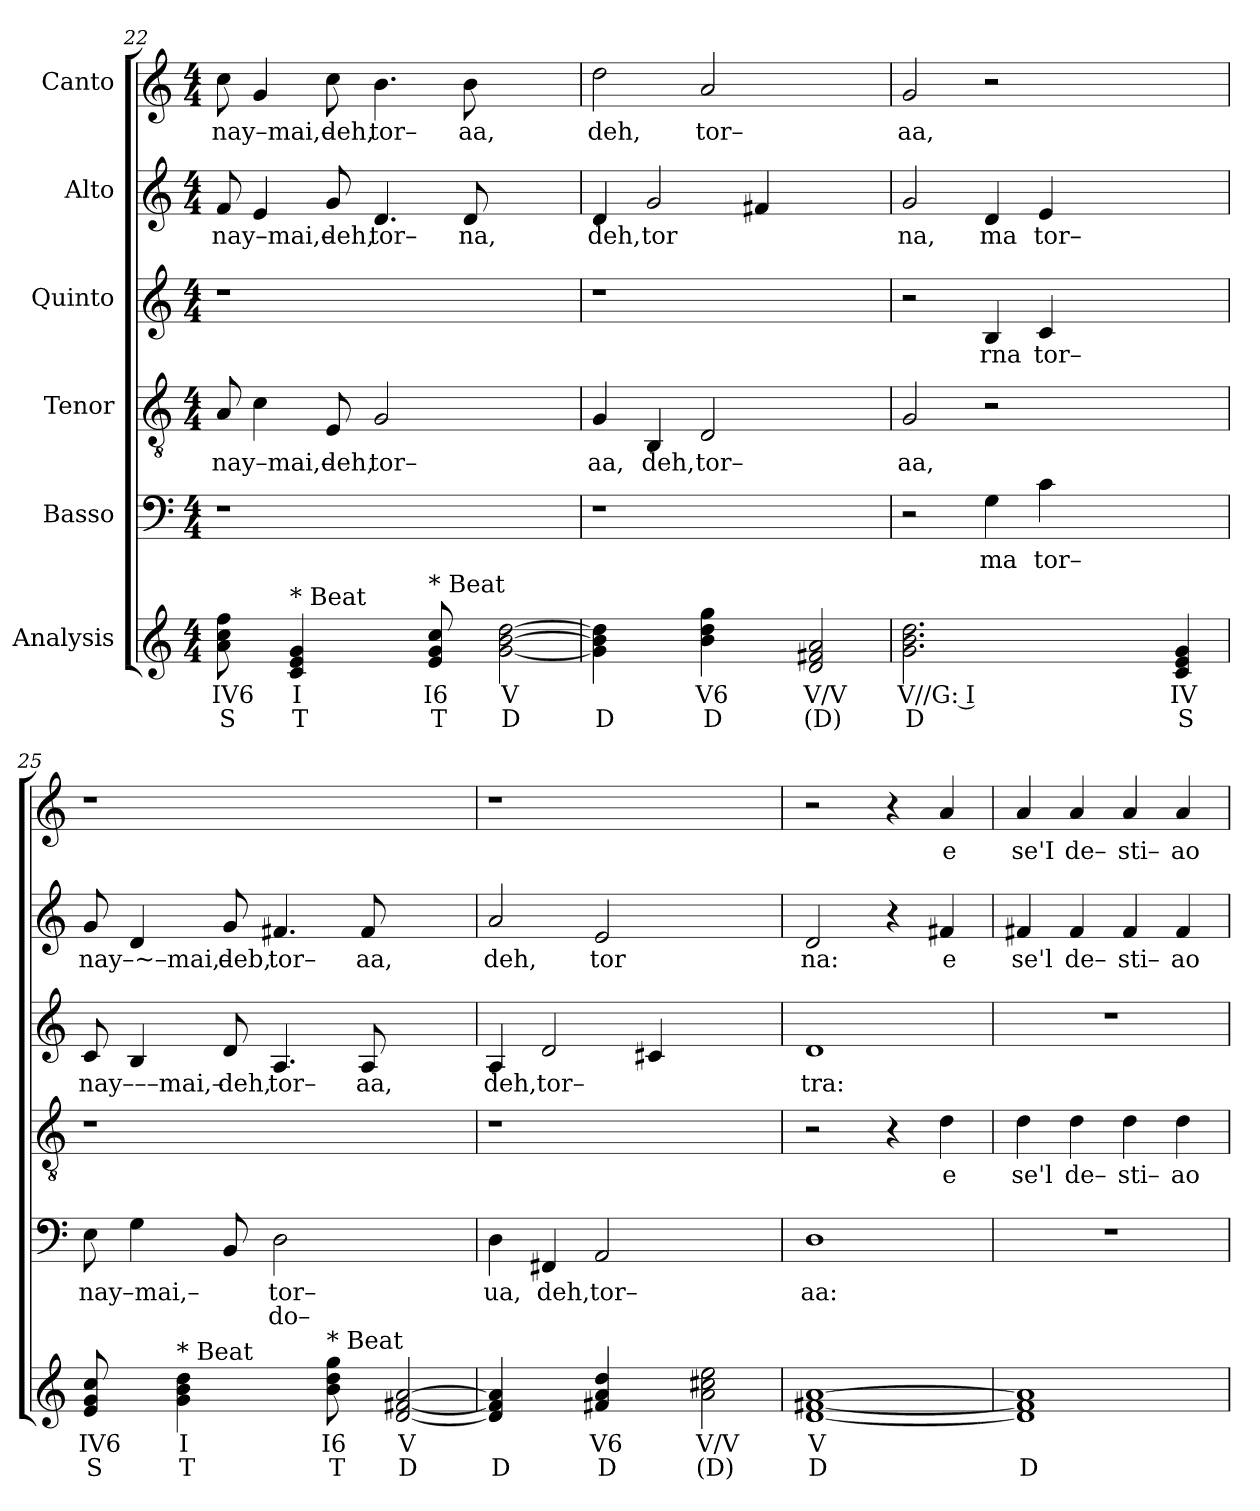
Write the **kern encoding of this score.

**kern	**text	**text	**kern	**text	**text	**kern	**text	**kern	**text	**kern	**text	**kern	**text
*part6	*part6	*part6	*part5	*part5	*part5	*part4	*part4	*part3	*part3	*part2	*part2	*part1	*part1
*staff6	*staff6	*staff6	*staff5	*staff5	*staff5	*staff4	*staff4	*staff3	*staff3	*staff2	*staff2	*staff1	*staff1
*I"Analysis	*	*	*I"Basso	*	*	*I"Tenor	*	*I"Quinto	*	*I"Alto	*	*I"Canto	*
*	*	*	*clefF4	*	*	*clefGv2	*	*clefG2	*	*clefG2	*	*clefG2	*
*k[]	*	*	*k[]	*	*	*k[]	*	*k[]	*	*k[]	*	*k[]	*
*M4/4	*	*	*M4/4	*	*	*M4/4	*	*M4/4	*	*M4/4	*	*M4/4	*
=22	=22	=22	=22	=22	=22	=22	=22	=22	=22	=22	=22	=22	=22
!	!	!	!	!	!	!	!LO:LY:b	!	!	!	!	!	!
!	!	!	!	!	!	!	!	!	!	!	!LO:LY:b	!	!
!	!	!	!	!	!	!	!	!	!	!	!	!	!LO:LY:b
8a 8cc 8ff	IV6	S	1r	.	.	8A/	nay–mai,–	1r	.	8f/	nay–mai,–	8cc\	nay–mai,–
8ryy	.	.	.	.	.	4c\	.	.	.	4e/	.	4g/	.
!LO:TX:a:t=* Beat	!	!	!	!	!	!	!	!	!	!	!	!	!
4c 4e 4g	I	T	.	.	.	.	.	.	.	.	.	.	.
!	!	!	!	!	!	!	!LO:LY:b	!	!	!	!	!	!
!	!	!	!	!	!	!	!	!	!	!	!LO:LY:b	!	!
!	!	!	!	!	!	!	!	!	!	!	!	!	!LO:LY:b
.	.	.	.	.	.	8E/	deh,	.	.	8g/	deh,	8cc\	deh,
!	!	!	!	!	!	!	!LO:LY:b	!	!	!	!	!	!
!	!	!	!	!	!	!	!	!	!	!	!LO:LY:b	!	!
!	!	!	!	!	!	!	!	!	!	!	!	!	!LO:LY:b
4ryy	.	.	.	.	.	2G/	tor–	.	.	4.d/	tor–	4.b\	tor–
!LO:TX:a:t=* Beat	!	!	!	!	!	!	!	!	!	!	!	!	!
8e 8g 8cc	I6	T	.	.	.	.	.	.	.	.	.	.	.
!	!	!	!	!	!	!	!	!	!	!	!LO:LY:b	!	!
!	!	!	!	!	!	!	!	!	!	!	!	!	!LO:LY:b
8ryy	.	.	.	.	.	.	.	.	.	8d/	na,	8b\	aa,
[2g [2b [2dd	V	D	2ryy	.	.	2ryy	.	2ryy	.	2ryy	.	2ryy	.
=23	=23	=23	=23	=23	=23	=23	=23	=23	=23	=23	=23	=23	=23
!	!	!	!	!	!	!	!LO:LY:b	!	!	!	!	!	!
!	!	!	!	!	!	!	!	!	!	!	!LO:LY:b	!	!
!	!	!	!	!	!	!	!	!	!	!	!	!	!LO:LY:b
4g] 4b] 4dd]	.	D	1r	.	.	4G/	aa,	1r	.	4d/	deh,	2dd\	deh,
!	!	!	!	!	!	!	!LO:LY:b	!	!	!	!	!	!
!	!	!	!	!	!	!	!	!	!	!	!LO:LY:b	!	!
4ryy	.	.	.	.	.	4BB/	deh,	.	.	2g/	tor	.	.
!	!	!	!	!	!	!	!LO:LY:b	!	!	!	!	!	!
!	!	!	!	!	!	!	!	!	!	!	!	!	!LO:LY:b
4b 4dd 4gg	V6	D	.	.	.	2D/	tor–	.	.	.	.	2a/	tor–
4ryy	.	.	.	.	.	.	.	.	.	4f#X/	.	.	.
2d 2f#X 2a	V/V	(D)	2ryy	.	.	2ryy	.	2ryy	.	2ryy	.	2ryy	.
=24	=24	=24	=24	=24	=24	=24	=24	=24	=24	=24	=24	=24	=24
!	!	!	!	!	!	!	!LO:LY:b	!	!	!	!	!	!
!	!	!	!	!	!	!	!	!	!	!	!LO:LY:b	!	!
!	!	!	!	!	!	!	!	!	!	!	!	!	!LO:LY:b
2.g 2.b 2.dd	V//G: I	D	2r	.	.	2G/	aa,	2r	.	2g/	na,	2g/	aa,
!	!	!	!	!LO:LY:b	!	!	!	!	!	!	!	!	!
!	!	!	!	!	!	!	!	!	!LO:LY:b	!	!	!	!
!	!	!	!	!	!	!	!	!	!	!	!LO:LY:b	!	!
.	.	.	4G\	ma	.	2r	.	4B/	rna	4d/	ma	2r	.
!	!	!	!	!LO:LY:b	!	!	!	!	!	!	!	!	!
!	!	!	!	!	!	!	!	!	!LO:LY:b	!	!	!	!
!	!	!	!	!	!	!	!	!	!	!	!LO:LY:b	!	!
2.ryy	.	.	4c\	tor–	.	.	.	4c/	tor–	4e/	tor–	.	.
.	.	.	2.ryy	.	.	2.ryy	.	2.ryy	.	2.ryy	.	2.ryy	.
4c 4e 4g	IV	S	.	.	.	.	.	.	.	.	.	.	.
=25	=25	=25	=25	=25	=25	=25	=25	=25	=25	=25	=25	=25	=25
!	!	!	!	!LO:LY:b	!	!	!	!	!	!	!	!	!
!	!	!	!	!	!	!	!	!	!LO:LY:b	!	!	!	!
!	!	!	!	!	!	!	!	!	!	!	!LO:LY:b	!	!
8e 8g 8cc	IV6	S	8E\	nay–mai,–	.	1r	.	8c/	nay–––mai,–	8g/	nay–~–mai,–	1r	.
8ryy	.	.	4G\	.	.	.	.	4B/	.	4d/	.	.	.
!LO:TX:a:t=* Beat	!	!	!	!	!	!	!	!	!	!	!	!	!
4g 4b 4dd	I	T	.	.	.	.	.	.	.	.	.	.	.
!	!	!	!	!	!	!	!	!	!LO:LY:b	!	!	!	!
!	!	!	!	!	!	!	!	!	!	!	!LO:LY:b	!	!
.	.	.	8BB/	.	.	.	.	8d/	deh,	8g/	deb,	.	.
!	!	!	!	!LO:LY:b	!LO:LY:b	!	!	!	!	!	!	!	!
!	!	!	!	!	!	!	!	!	!LO:LY:b	!	!	!	!
!	!	!	!	!	!	!	!	!	!	!	!LO:LY:b	!	!
4ryy	.	.	2D\	tor–	do–	.	.	4.A/	tor–	4.f#X/	tor–	.	.
!LO:TX:a:t=* Beat	!	!	!	!	!	!	!	!	!	!	!	!	!
8b 8dd 8gg	I6	T	.	.	.	.	.	.	.	.	.	.	.
!	!	!	!	!	!	!	!	!	!LO:LY:b	!	!	!	!
!	!	!	!	!	!	!	!	!	!	!	!LO:LY:b	!	!
8ryy	.	.	.	.	.	.	.	8A/	aa,	8f#/	aa,	.	.
[2d [2f#X [2a	V	D	2ryy	.	.	2ryy	.	2ryy	.	2ryy	.	2ryy	.
=26	=26	=26	=26	=26	=26	=26	=26	=26	=26	=26	=26	=26	=26
!	!	!	!	!LO:LY:b	!	!	!	!	!	!	!	!	!
!	!	!	!	!	!	!	!	!	!LO:LY:b	!	!	!	!
!	!	!	!	!	!	!	!	!	!	!	!LO:LY:b	!	!
4d] 4f#] 4a]	.	D	4D\	ua,	.	1r	.	4A/	deh,	2a/	deh,	1r	.
!	!	!	!	!LO:LY:b	!	!	!	!	!	!	!	!	!
!	!	!	!	!	!	!	!	!	!LO:LY:b	!	!	!	!
4ryy	.	.	4FF#X/	deh,	.	.	.	2d/	tor–	.	.	.	.
!	!	!	!	!LO:LY:b	!	!	!	!	!	!	!	!	!
!	!	!	!	!	!	!	!	!	!	!	!LO:LY:b	!	!
4f#X 4a 4dd	V6	D	2AA/	tor–	.	.	.	.	.	2e/	tor	.	.
4ryy	.	.	.	.	.	.	.	4c#X/	.	.	.	.	.
2a 2cc#X 2ee	V/V	(D)	2ryy	.	.	2ryy	.	2ryy	.	2ryy	.	2ryy	.
=27	=27	=27	=27	=27	=27	=27	=27	=27	=27	=27	=27	=27	=27
!	!	!	!	!LO:LY:b	!	!	!	!	!	!	!	!	!
!	!	!	!	!	!	!	!	!	!LO:LY:b	!	!	!	!
!	!	!	!	!	!	!	!	!	!	!	!LO:LY:b	!	!
[1d [1f#X [1a	V	D	1D	aa:	.	2r	.	1d	tra:	2d/	na:	2r	.
.	.	.	.	.	.	4r	.	.	.	4r	.	4r	.
!	!	!	!	!	!	!	!LO:LY:b	!	!	!	!	!	!
!	!	!	!	!	!	!	!	!	!	!	!LO:LY:b	!	!
!	!	!	!	!	!	!	!	!	!	!	!	!	!LO:LY:b
.	.	.	.	.	.	4d\	e	.	.	4f#X/	e	4a/	e
=28	=28	=28	=28	=28	=28	=28	=28	=28	=28	=28	=28	=28	=28
!	!	!	!	!	!	!	!LO:LY:b	!	!	!	!	!	!
!	!	!	!	!	!	!	!	!	!	!	!LO:LY:b	!	!
!	!	!	!	!	!	!	!	!	!	!	!	!	!LO:LY:b
1d] 1f#] 1a]	.	D	1r	.	.	4d\	se'l	1r	.	4f#X/	se'l	4a/	se'I
!	!	!	!	!	!	!	!LO:LY:b	!	!	!	!	!	!
!	!	!	!	!	!	!	!	!	!	!	!LO:LY:b	!	!
!	!	!	!	!	!	!	!	!	!	!	!	!	!LO:LY:b
.	.	.	.	.	.	4d\	de–	.	.	4f#/	de–	4a/	de–
!	!	!	!	!	!	!	!LO:LY:b	!	!	!	!	!	!
!	!	!	!	!	!	!	!	!	!	!	!LO:LY:b	!	!
!	!	!	!	!	!	!	!	!	!	!	!	!	!LO:LY:b
.	.	.	.	.	.	4d\	sti–	.	.	4f#/	sti–	4a/	sti–
!	!	!	!	!	!	!	!LO:LY:b	!	!	!	!	!	!
!	!	!	!	!	!	!	!	!	!	!	!LO:LY:b	!	!
!	!	!	!	!	!	!	!	!	!	!	!	!	!LO:LY:b
.	.	.	.	.	.	4d\	ao	.	.	4f#/	ao	4a/	ao
=	=	=	=	=	=	=	=	=	=	=	=	=	=
*-	*-	*-	*-	*-	*-	*-	*-	*-	*-	*-	*-	*-	*-
